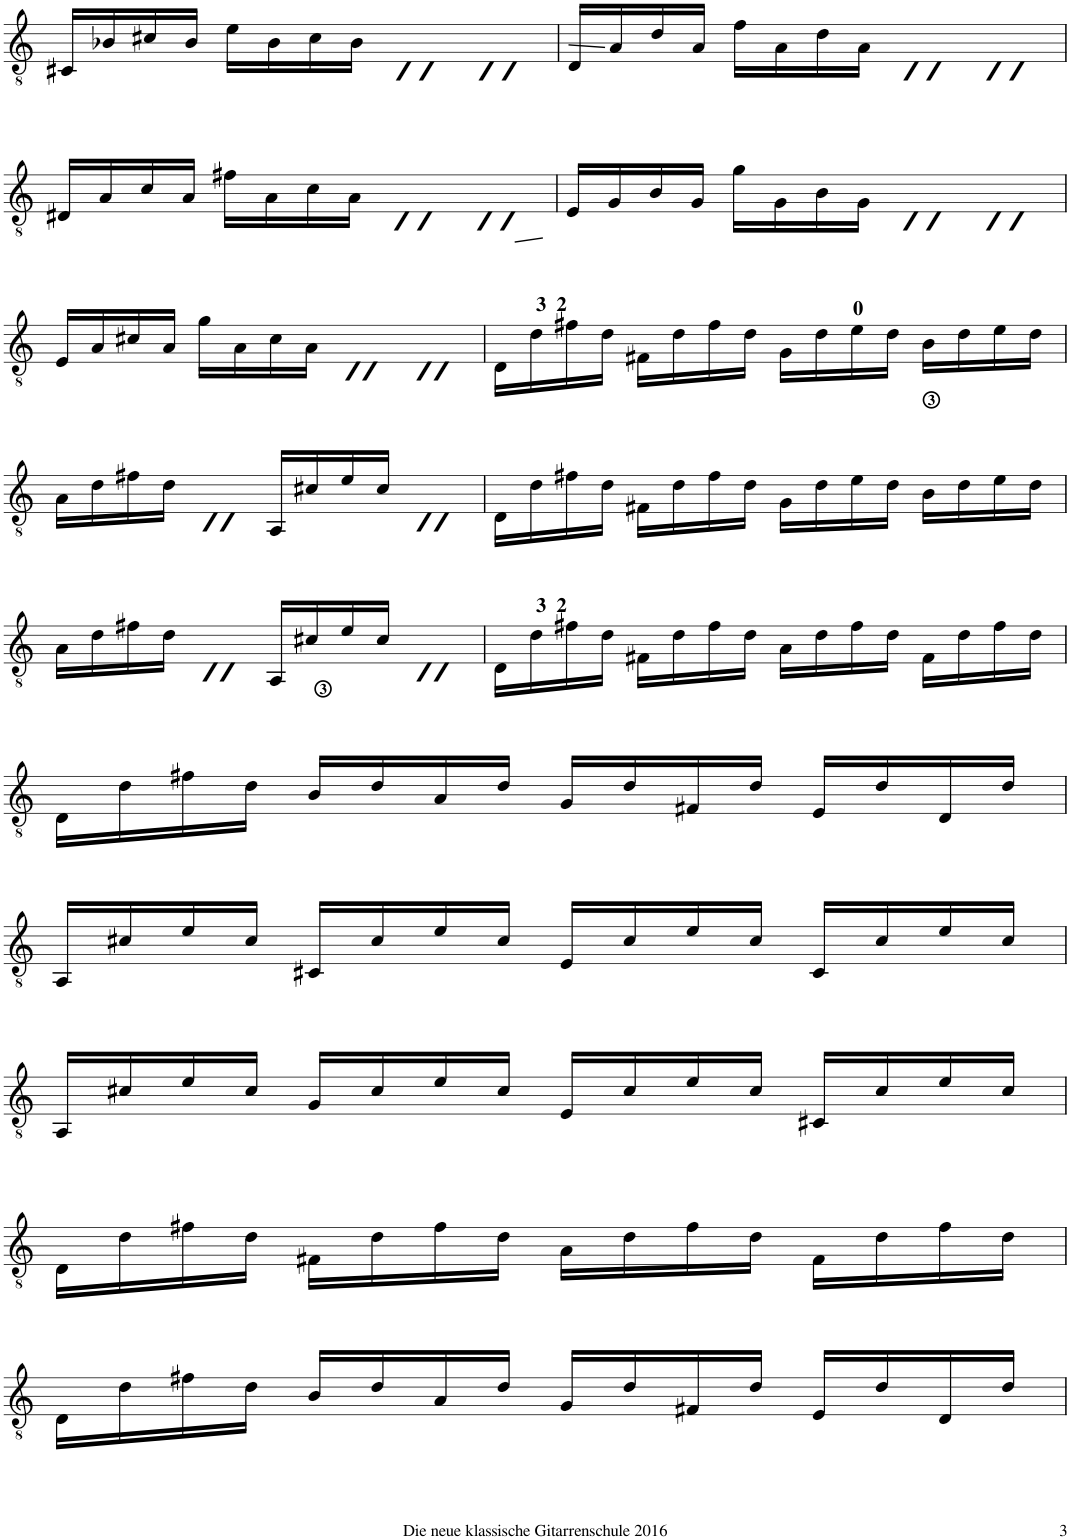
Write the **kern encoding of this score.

**kern
*part1
*staff1
*I"Klassische Gitarre
*I'Git.
!!LO:PB:g=z
*clefGv2
*k[]
*M4/4
=30
16C#X/LL
16B-X/
16c#X/
16B-/JJ
16e\LL
16B-\
16c#\
16B-\JJ
8AL
8AJ
8AL
8AJ
=31
16D/LL
16A/
16d/
16A/JJ
16f\LL
16A\
16d\
16A\JJ
8AL
8AJ
8AL
8AJ
!!LO:LB:g=z
=32
16D#X/LL
16A/
16c/
16A/JJ
16f#X\LL
16A\
16c\
16A\JJ
8AL
8AJ
8AL
8AJ
=33
16E/LL
16G/
16B/
16G/JJ
16g\LL
16G\
16B\
16G\JJ
8AL
8AJ
8AL
8AJ
!!LO:LB:g=z
=34
16E/LL
16A/
16c#X/
16A/JJ
16g\LL
16A\
16c#\
16A\JJ
8AL
8AJ
8AL
8AJ
=35
16D\LL
16d\
16f#X\
16d\JJ
16F#X\LL
16d\
16f#\
16d\JJ
16G\LL
16d\
16e\
16d\JJ
16B<\LL
16d\
16e\
16d\JJ
!!LO:LB:g=z
=36
16A\LL
16d\
16f#X\
16d\JJ
8AL
8AJ
16AA/LL
16c#X/
16e/
16c#/JJ
8AL
8AJ
=37
16D\LL
16d\
16f#X\
16d\JJ
16F#X\LL
16d\
16f#\
16d\JJ
16G\LL
16d\
16e\
16d\JJ
16B\LL
16d\
16e\
16d\JJ
!!LO:LB:g=z
=38
16A\LL
16d\
16f#X\
16d\JJ
8AL
8AJ
16AA/LL
16c#X/
16e/
16c#/JJ
8AL
8AJ
=39
16D\LL
16d\
16f#X\
16d\JJ
16F#X\LL
16d\
16f#\
16d\JJ
16A\LL
16d\
16f#\
16d\JJ
16F#\LL
16d\
16f#\
16d\JJ
!!LO:LB:g=z
=40
16D\LL
16d\
16f#X\
16d\JJ
16B/LL
16d/
16A/
16d/JJ
16G/LL
16d/
16F#X/
16d/JJ
16E/LL
16d/
16D/
16d/JJ
!!LO:LB:g=z
=41
16AA/LL
16c#X/
16e/
16c#/JJ
16C#X/LL
16c#/
16e/
16c#/JJ
16E/LL
16c#/
16e/
16c#/JJ
16C#/LL
16c#/
16e/
16c#/JJ
!!LO:LB:g=z
=42
16AA/LL
16c#X/
16e/
16c#/JJ
16G/LL
16c#/
16e/
16c#/JJ
16E/LL
16c#/
16e/
16c#/JJ
16C#X/LL
16c#/
16e/
16c#/JJ
!!LO:LB:g=z
=43
16D\LL
16d\
16f#X\
16d\JJ
16F#X\LL
16d\
16f#\
16d\JJ
16A\LL
16d\
16f#\
16d\JJ
16F#\LL
16d\
16f#\
16d\JJ
!!LO:LB:g=z
=44
16D\LL
16d\
16f#X\
16d\JJ
16B/LL
16d/
16A/
16d/JJ
16G/LL
16d/
16F#X/
16d/JJ
16E/LL
16d/
16D/
16d/JJ
=
*-
